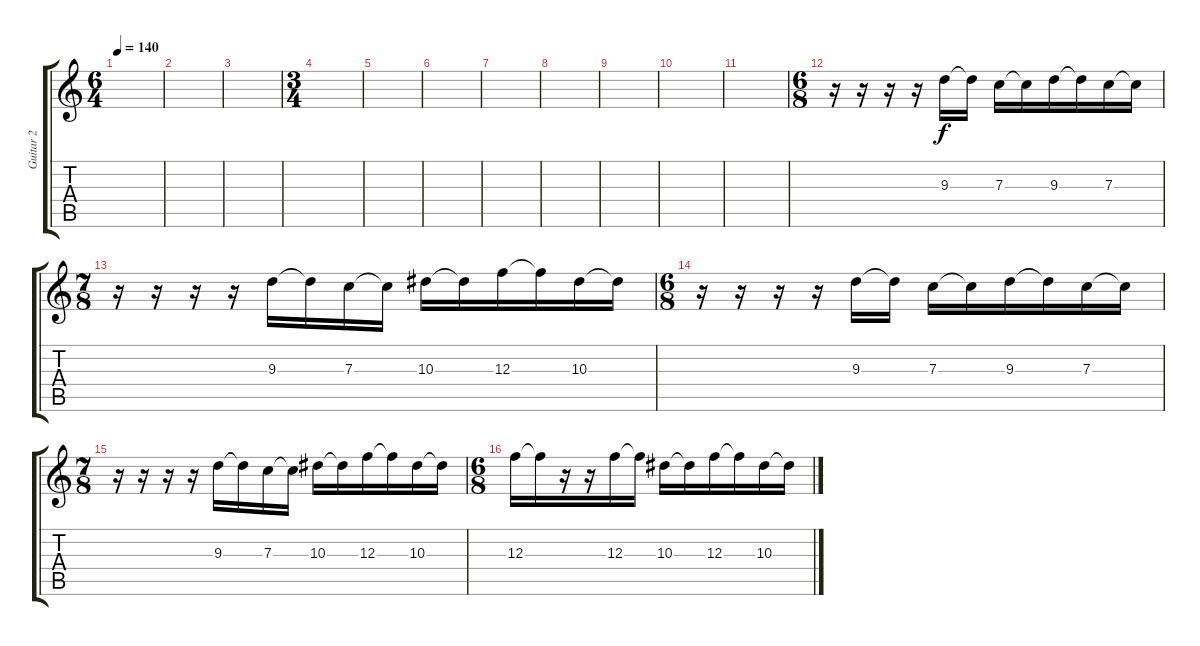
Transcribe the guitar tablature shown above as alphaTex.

\track ("Guitar 2" "Guitar 2") {instrument distortionguitar}
\staff {score tabs}
\tuning (D4 A3 F3 C3 G2 D2) {hide}
\ts (6 4)
\tempo 140
\clef g2
\ks c
|
|
|
\ts (3 4)
|
|
|
|
|
|
|
|
\ts (6 8)
r.16 r.16 r.16 r.16 9.3.16 9.3{t}.16 7.3.16 7.3{t}.16 9.3.16 9.3{t}.16 7.3.16 7.3{t}.16 |
\ts (7 8)
r.16 r.16 r.16 r.16 9.3.16 9.3{t}.16 7.3.16 7.3{t}.16 10.3.16 10.3{t}.16 12.3.16 12.3{t}.16 10.3.16 10.3{t}.16 |
\ts (6 8)
r.16 r.16 r.16 r.16 9.3.16 9.3{t}.16 7.3.16 7.3{t}.16 9.3.16 9.3{t}.16 7.3.16 7.3{t}.16 |
\ts (7 8)
r.16 r.16 r.16 r.16 9.3.16 9.3{t}.16 7.3.16 7.3{t}.16 10.3.16 10.3{t}.16 12.3.16 12.3{t}.16 10.3.16 10.3{t}.16 |
\ts (6 8)
12.3.16 12.3{t}.16 r.16 r.16 12.3.16 12.3{t}.16 10.3.16 10.3{t}.16 12.3.16 12.3{t}.16 10.3.16 10.3{t}.16
